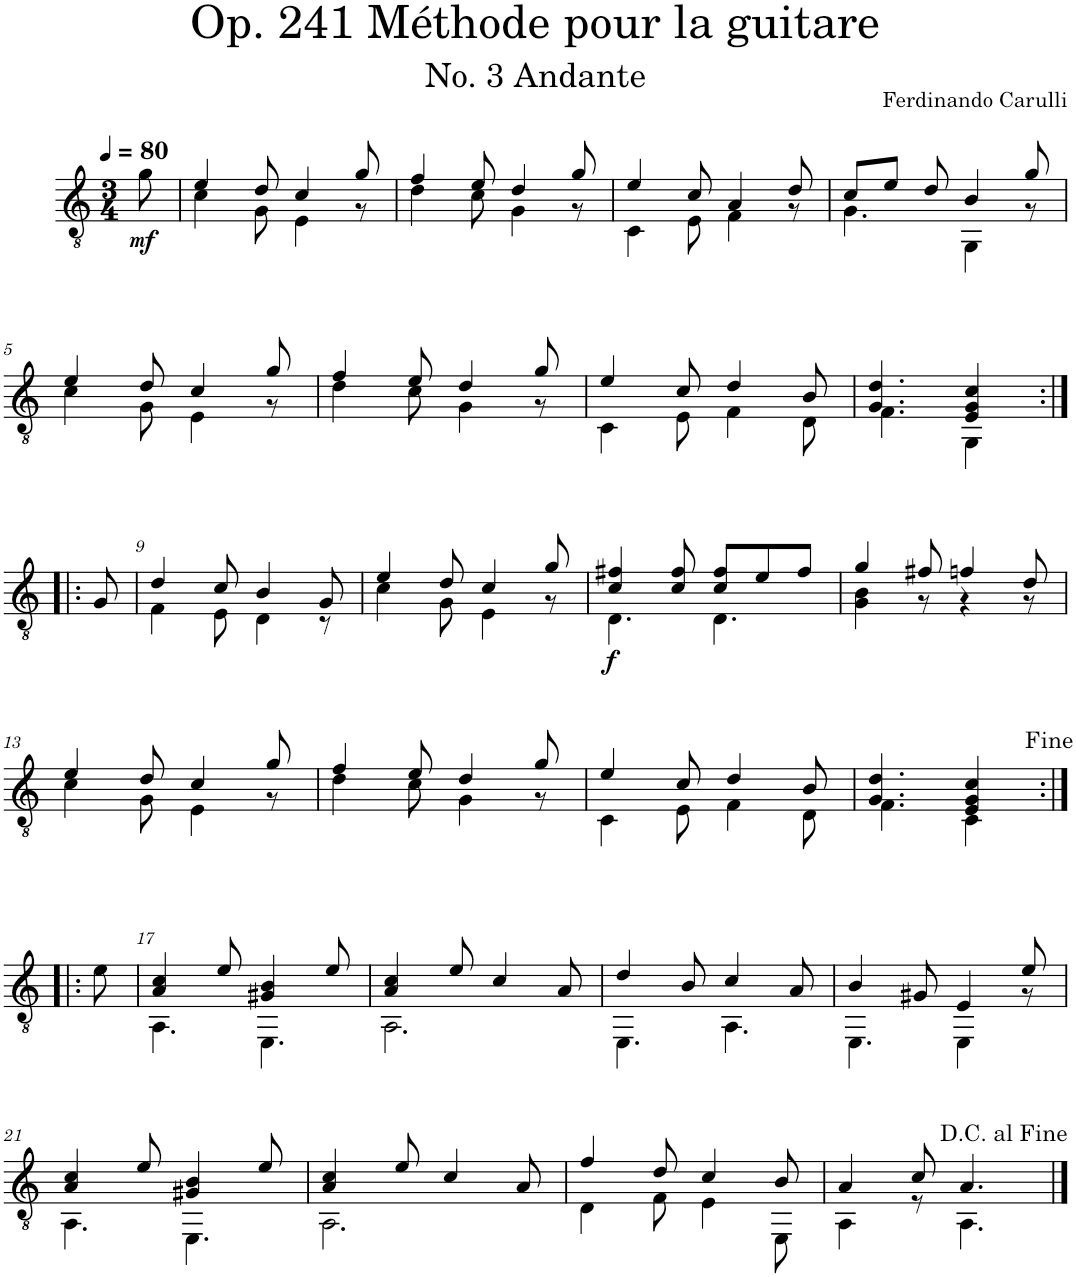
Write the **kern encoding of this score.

**kern	**dynam
*part1	*part1
*staff1	*staff1
*I"Classical Guitar	*
*clefGv2	*
*k[]	*
*C:	*
*M3/4	*
*MM80	*
=	=
!	!LO:DY:b
8g\	mf
=1	=1
*^	*
4e/	4c\	.
8d/	8G\	.
4c/	4E\	.
8g/	8r	.
=2	=2	=2
4f/	4d\	.
8e/	8c\	.
4d/	4G\	.
8g/	8r	.
=3	=3	=3
4e/	4C\	.
8c/	8E\	.
4A/	4F\	.
8d/	8r	.
=4	=4	=4
8c/L	4.G\	.
8e/J	.	.
8d/	.	.
4B/	4GG\	.
8g/	8r	.
!!LO:LB:g=z	!!
=5	=5	=5
4e/	4c\	.
8d/	8G\	.
4c/	4E\	.
8g/	8r	.
=6	=6	=6
4f/	4d\	.
8e/	8c\	.
4d/	4G\	.
8g/	8r	.
=7	=7	=7
4e/	4C\	.
8c/	8E\	.
4d/	4F\	.
8B/	8D\	.
=8	=8	=8
4.G/ 4.d/	4.F\	.
4E/ 4G/ 4c/	4GG\	.
*v	*v	*
!!LO:LB:g=z
=8X1:|!|:	=8X1:|!|:
8G/	.
=9	=9
*^	*
4d/	4F\	.
8c/	8E\	.
4B/	4D\	.
8G/	8r	.
=10	=10	=10
4e/	4c\	.
8d/	8G\	.
4c/	4E\	.
8g/	8r	.
=11	=11	=11
!	!	!LO:DY:b
4c/ 4f#X/	4.D\	f
8c/ 8f#/	.	.
8c/ 8f#/L	4.D\	.
8e/	.	.
8f#/J	.	.
=12	=12	=12
4g/	4G\ 4B\	.
8f#X/	8r	.
4fn/	4r	.
8d/	8r	.
!!LO:LB:g=z	!!
=13	=13	=13
4e/	4c\	.
8d/	8G\	.
4c/	4E\	.
8g/	8r	.
=14	=14	=14
4f/	4d\	.
8e/	8c\	.
4d/	4G\	.
8g/	8r	.
=15	=15	=15
4e/	4C\	.
8c/	8E\	.
4d/	4F\	.
8B/	8D\	.
=16	=16	=16
4.G/ 4.d/	4.F\	.
4E/ 4G/ 4c/	4C\	.
*v	*v	*
!!LO:LB:g=z
=16X2:|!|:	=16X2:|!|:
*k[]	*
*a:	*
8e\	.
=17	=17
*^	*
4A/ 4c/	4.AA\	.
8e/	.	.
4G#X/ 4B/	4.EE\	.
8e/	.	.
=18	=18	=18
4A/ 4c/	2.AA\	.
8e/	.	.
4c/	.	.
8A/	.	.
=19	=19	=19
4d/	4.EE\	.
8B/	.	.
4c/	4.AA\	.
8A/	.	.
=20	=20	=20
4B/	4.EE\	.
8G#X/	.	.
4E/	4EE\	.
8e/	8r	.
!!LO:LB:g=z	!!
=21	=21	=21
4A/ 4c/	4.AA\	.
8e/	.	.
4G#X/ 4B/	4.EE\	.
8e/	.	.
=22	=22	=22
4A/ 4c/	2.AA\	.
8e/	.	.
4c/	.	.
8A/	.	.
=23	=23	=23
4f/	4D\	.
8d/	8F\	.
4c/	4E\	.
8B/	8EE\	.
=24	=24	=24
4A/	4AA\	.
8c/	8r	.
4.A/	4.AA\	.
*v	*v	*
==	==
*-	*-
